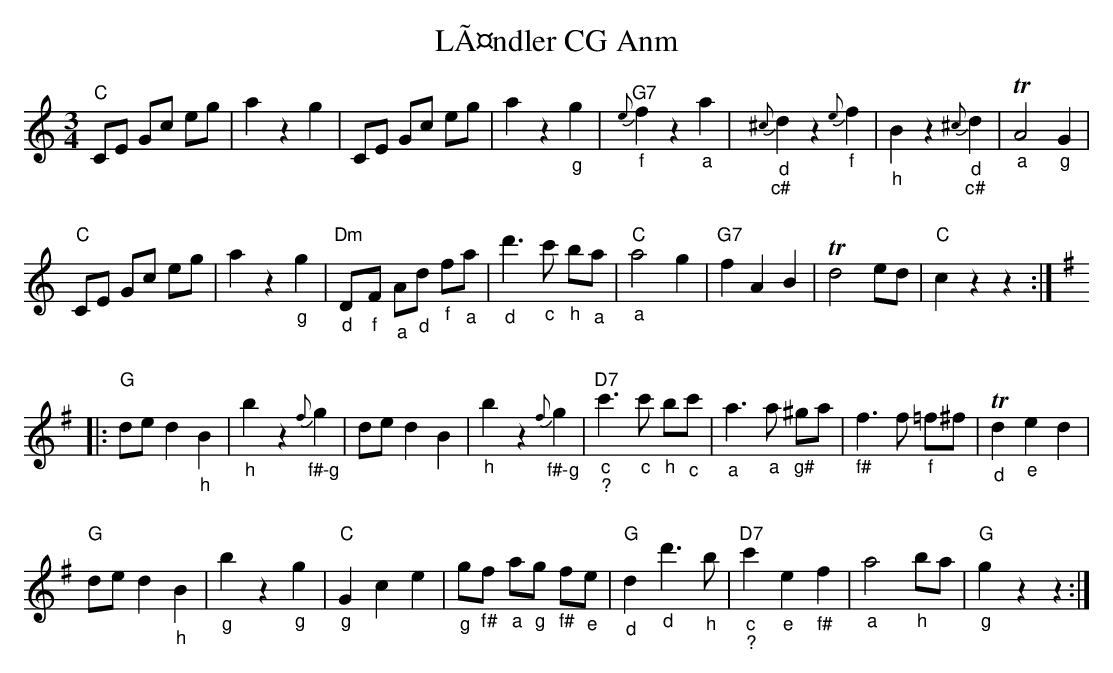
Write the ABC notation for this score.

X:1
T: LÃ¤ndler CG Anm
M:3/4
L:1/8
K:C %%MIDI gchordon
"C"CE Gc eg | a2z2g2 | CE Gc eg | a2z2"_g"g2 | "G7"{e}"_f"f2 z2 "_a"a2 |"_d" "_c#  "{^c}d2 z2 "_f"{e}f2 | "_h"B2z2"_d" "_c# "{^c}d2 | T"_a"A4 "_g"G2 |
"" "C"CE Gc eg | a2z2"_g"g2 | "Dm""_d"D"_f"F "_a"A"_d"d "_f"f"_a"a | "_d"d'3"_c"c' "_h"b"_a"a | "C""_a"a4 g2 | "G7"f2A2B2 | Td4 ed | "C"c2z2z2 :: [K:G]
"" "G"de d2"_h"B2 | "_h"b2z2 "_f#-g"{f}g2 | de d2B2 | "_h"b2z2 "_f#-g  "{f}g2 | "D7""_c" "_?" c'3"_c"c' "_h"b"_c"c' | "_a"a3"_a"a "_g#"^ga | "_f#"f3f "_f"=f^f | T"_d"d2 "_e"e2d2 |
"" "G"de d2"_h"B2 | "_g"b2z2"_g"g2 | "C""_g"G2c2e2 | "_g"g"_f#"f "_a"a"_g"g "_f#"f"_e"e | "G""_d"d2 "_d"d'3"_h"b | "D7""_c""_?"c'2"_e"e2"_f#"f2 | "_a"a4 "_h"ba | "G""_g"g2z2z2 :|
